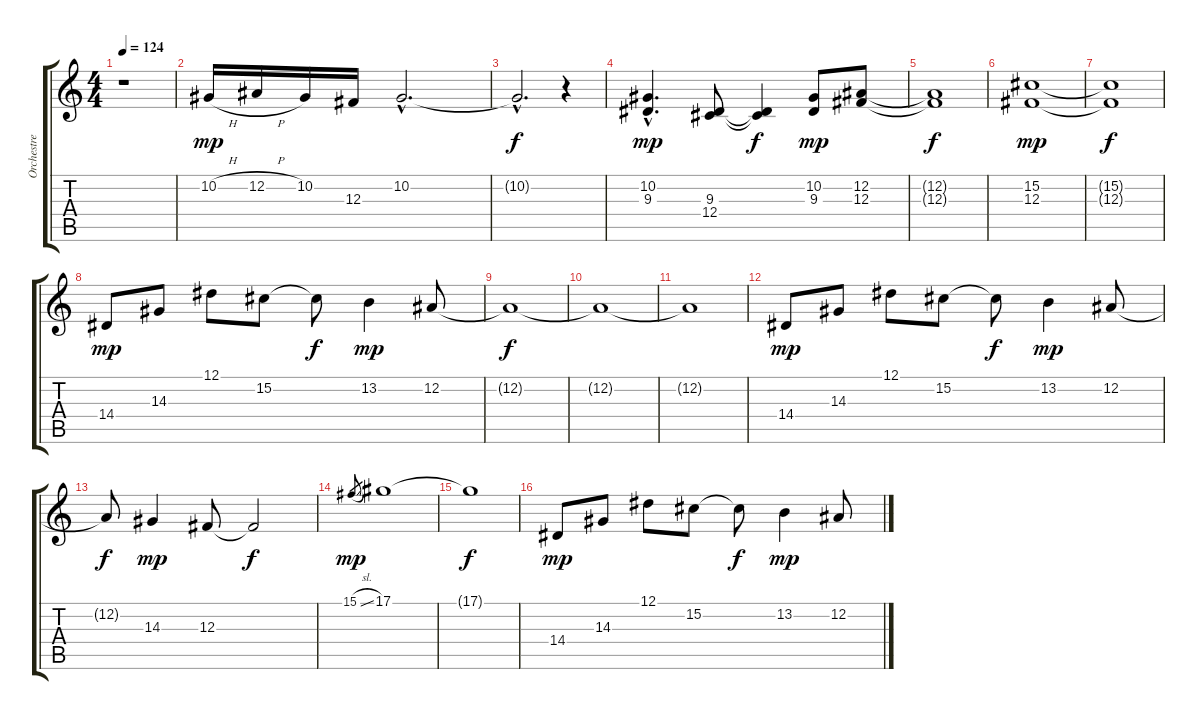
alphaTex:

\track ("Orchestre" "Orchestre") {instrument stringensemble1}
\staff {score tabs}
\tuning (Eb4 Bb3 Gb3 Db3 Ab2 Eb2) {hide}
\ts (4 4)
\tempo 124
\clef g2
\ks c
r.1{dy mp instrument stringensemble1} |
10.2{h}.16 12.2{h}.16 10.2.16 12.3.16 10.2{hac}.2{d} |
10.2{hac t}.2{d dy f} r.4 |
(10.2{hac} 9.3{hac}).4{d dy mp} (9.3 12.4).8 (9.3{t} 12.4{t}).4{dy f} (10.2 9.3).8{dy mp} (12.2 12.3).8 |
(12.2{t} 12.3{t}).1{dy f} |
(15.2 12.3).1{dy mp} |
(15.2{t} 12.3{t}).1{dy f} |
14.4.8{dy mp} 14.3.8 12.1.8 15.2.8 15.2{t}.8{dy f} 13.2.4{dy mp} 12.2.8 |
12.2{t}.1{dy f} |
12.2{t}.1 |
12.2{t}.1 |
14.4.8{dy mp} 14.3.8 12.1.8 15.2.8 15.2{t}.8{dy f} 13.2.4{dy mp} 12.2.8 |
12.2{t}.8{dy f} 14.3.4{dy mp} 12.3.8 12.3{t}.2{dy f} |
15.1{sl}.8{gr dy mp} 17.1.1 |
17.1{t}.1{dy f} |
14.4.8{dy mp} 14.3.8 12.1.8 15.2.8 15.2{t}.8{dy f} 13.2.4{dy mp} 12.2.8
